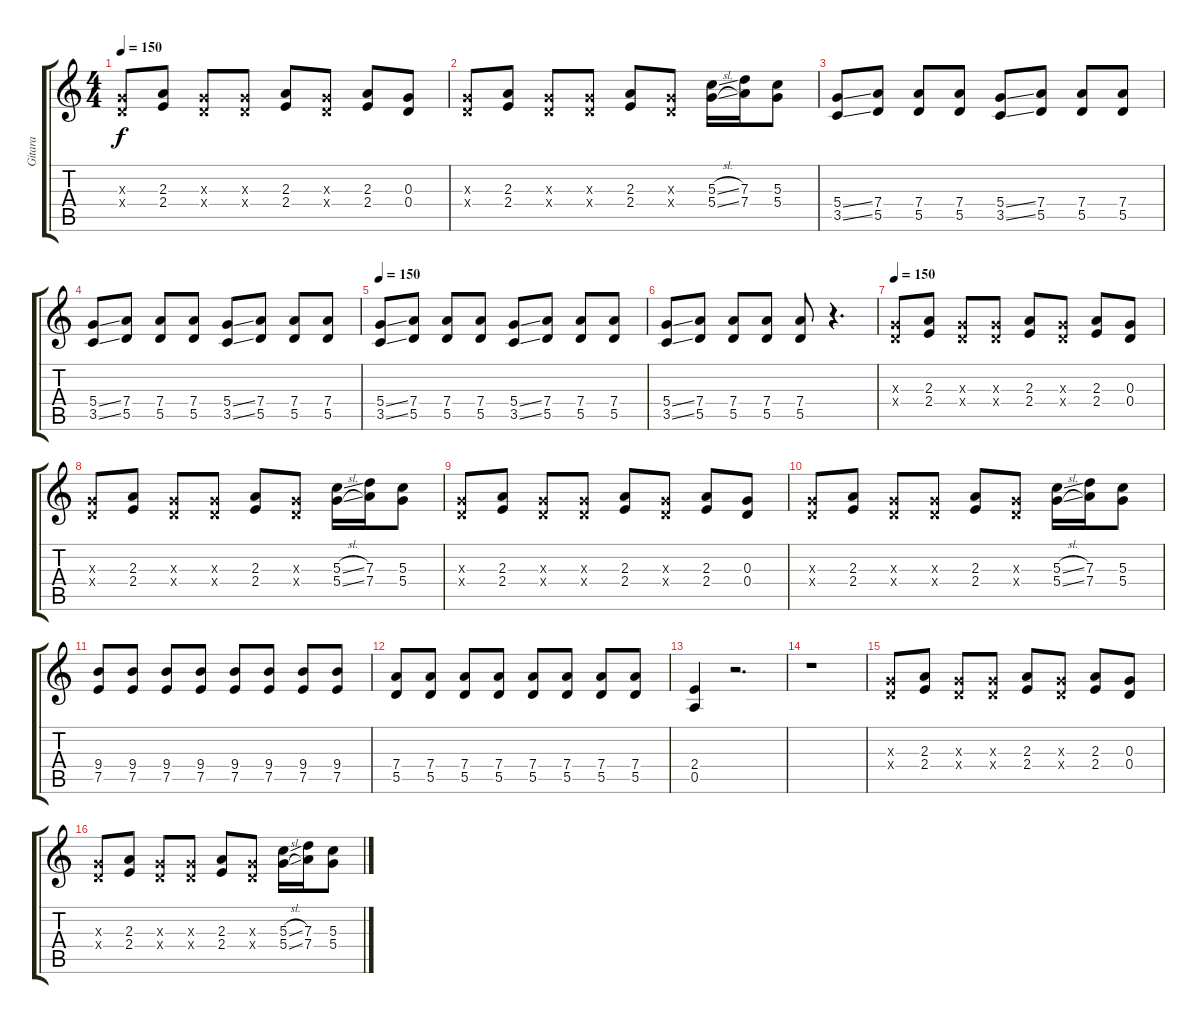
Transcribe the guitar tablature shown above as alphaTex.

\track ("Gitara" "Gitara") {instrument overdrivenguitar}
\staff {score tabs}
\tuning (E4 B3 G3 D3 A2 E2) {hide}
\ts (4 4)
\tempo 150
\clef g2
\ks c
(0.3{x} 0.4{x}).8{dy f} (2.3 2.4).8 (0.3{x} 0.4{x}).8 (0.3{x} 0.4{x}).8 (2.3 2.4).8 (0.3{x} 0.4{x}).8 (2.3 2.4).8 (0.3 0.4).8 |
(0.3{x} 0.4{x}).8 (2.3 2.4).8 (0.3{x} 0.4{x}).8 (0.3{x} 0.4{x}).8 (2.3 2.4).8 (0.3{x} 0.4{x}).8 (5.3{sl} 5.4{sl}).16 (7.3 7.4).16 (5.3 5.4).8 |
(5.4{ss} 3.5{ss}).8 (7.4 5.5).8 (7.4 5.5).8 (7.4 5.5).8 (5.4{ss} 3.5{ss}).8 (7.4 5.5).8 (7.4 5.5).8 (7.4 5.5).8 |
(5.4{ss} 3.5{ss}).8 (7.4 5.5).8 (7.4 5.5).8 (7.4 5.5).8 (5.4{ss} 3.5{ss}).8 (7.4 5.5).8 (7.4 5.5).8 (7.4 5.5).8 |
\tempo 150
(5.4{ss} 3.5{ss}).8 (7.4 5.5).8 (7.4 5.5).8 (7.4 5.5).8 (5.4{ss} 3.5{ss}).8 (7.4 5.5).8 (7.4 5.5).8 (7.4 5.5).8 |
(5.4{ss} 3.5{ss}).8 (7.4 5.5).8 (7.4 5.5).8 (7.4 5.5).8 (7.4 5.5).8 r.4{d} |
\tempo 150
(0.3{x} 0.4{x}).8 (2.3 2.4).8 (0.3{x} 0.4{x}).8 (0.3{x} 0.4{x}).8 (2.3 2.4).8 (0.3{x} 0.4{x}).8 (2.3 2.4).8 (0.3 0.4).8 |
(0.3{x} 0.4{x}).8 (2.3 2.4).8 (0.3{x} 0.4{x}).8 (0.3{x} 0.4{x}).8 (2.3 2.4).8 (0.3{x} 0.4{x}).8 (5.3{sl} 5.4{sl}).16 (7.3 7.4).16 (5.3 5.4).8 |
(0.3{x} 0.4{x}).8 (2.3 2.4).8 (0.3{x} 0.4{x}).8 (0.3{x} 0.4{x}).8 (2.3 2.4).8 (0.3{x} 0.4{x}).8 (2.3 2.4).8 (0.3 0.4).8 |
(0.3{x} 0.4{x}).8 (2.3 2.4).8 (0.3{x} 0.4{x}).8 (0.3{x} 0.4{x}).8 (2.3 2.4).8 (0.3{x} 0.4{x}).8 (5.3{sl} 5.4{sl}).16 (7.3 7.4).16 (5.3 5.4).8 |
(9.4 7.5).8 (9.4 7.5).8 (9.4 7.5).8 (9.4 7.5).8 (9.4 7.5).8 (9.4 7.5).8 (9.4 7.5).8 (9.4 7.5).8 |
(7.4 5.5).8 (7.4 5.5).8 (7.4 5.5).8 (7.4 5.5).8 (7.4 5.5).8 (7.4 5.5).8 (7.4 5.5).8 (7.4 5.5).8 |
(2.4 0.5).4 r.2{d} |
r.1 |
(0.3{x} 0.4{x}).8 (2.3 2.4).8 (0.3{x} 0.4{x}).8 (0.3{x} 0.4{x}).8 (2.3 2.4).8 (0.3{x} 0.4{x}).8 (2.3 2.4).8 (0.3 0.4).8 |
(0.3{x} 0.4{x}).8 (2.3 2.4).8 (0.3{x} 0.4{x}).8 (0.3{x} 0.4{x}).8 (2.3 2.4).8 (0.3{x} 0.4{x}).8 (5.3{sl} 5.4{sl}).16 (7.3 7.4).16 (5.3 5.4).8
